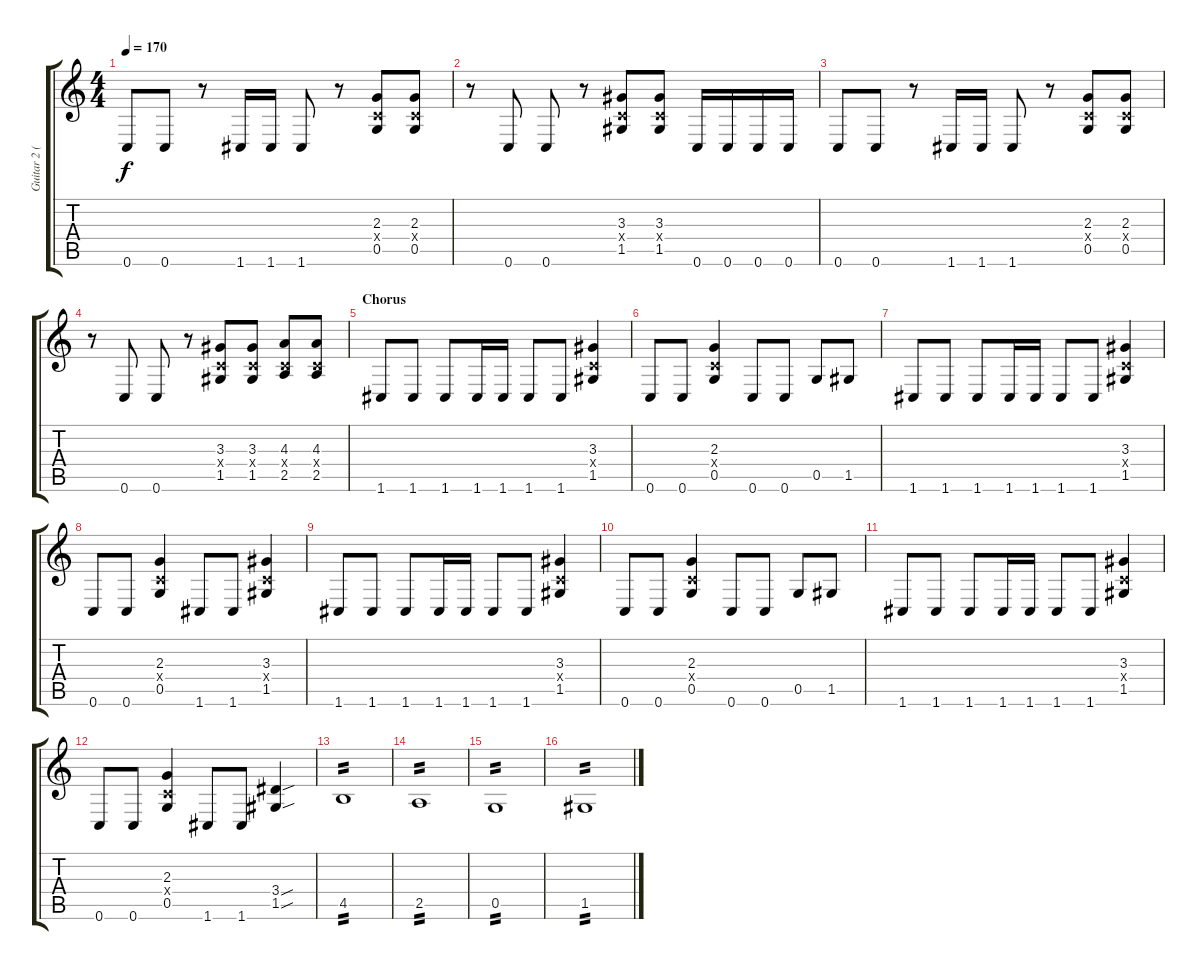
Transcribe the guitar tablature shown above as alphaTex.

\track ("Guitar 2 (FX)" "Guitar 2 (") {instrument overdrivenguitar}
\staff {score tabs}
\tuning (D4 A3 F3 C3 G2 C2) {hide}
\ts (4 4)
\tempo 170
\clef g2
\ks c
0.6.8{dy f} 0.6.8 r.8 1.6.16 1.6.16 1.6.8 r.8 (2.3 0.4{x} 0.5).8 (2.3 0.4{x} 0.5).8 |
r.8 0.6.8 0.6.8 r.8 (3.3 0.4{x} 1.5).8 (3.3 0.4{x} 1.5).8 0.6.16 0.6.16 0.6.16 0.6.16 |
0.6.8 0.6.8 r.8 1.6.16 1.6.16 1.6.8 r.8 (2.3 0.4{x} 0.5).8 (2.3 0.4{x} 0.5).8 |
r.8 0.6.8 0.6.8 r.8 (3.3 0.4{x} 1.5).8 (3.3 0.4{x} 1.5).8 (4.3 0.4{x} 2.5).8 (4.3 0.4{x} 2.5).8 |
\section ("" "Chorus")
1.6.8 1.6.8 1.6.8 1.6.16 1.6.16 1.6.8 1.6.8 (3.3 0.4{x} 1.5).4 |
0.6.8 0.6.8 (2.3 0.4{x} 0.5).4 0.6.8 0.6.8 0.5.8 1.5.8 |
1.6.8 1.6.8 1.6.8 1.6.16 1.6.16 1.6.8 1.6.8 (3.3 0.4{x} 1.5).4 |
0.6.8 0.6.8 (2.3 0.4{x} 0.5).4 1.6.8 1.6.8 (3.3 0.4{x} 1.5).4 |
1.6.8 1.6.8 1.6.8 1.6.16 1.6.16 1.6.8 1.6.8 (3.3 0.4{x} 1.5).4 |
0.6.8 0.6.8 (2.3 0.4{x} 0.5).4 0.6.8 0.6.8 0.5.8 1.5.8 |
1.6.8 1.6.8 1.6.8 1.6.16 1.6.16 1.6.8 1.6.8 (3.3 0.4{x} 1.5).4 |
0.6.8 0.6.8 (2.3 0.4{x} 0.5).4 1.6.8 1.6.8 (3.4{sou} 1.5{sou}).4 |
4.5.1{tp 2} |
2.5.1{tp 2} |
0.5.1{tp 2} |
1.5.1{tp 2}
